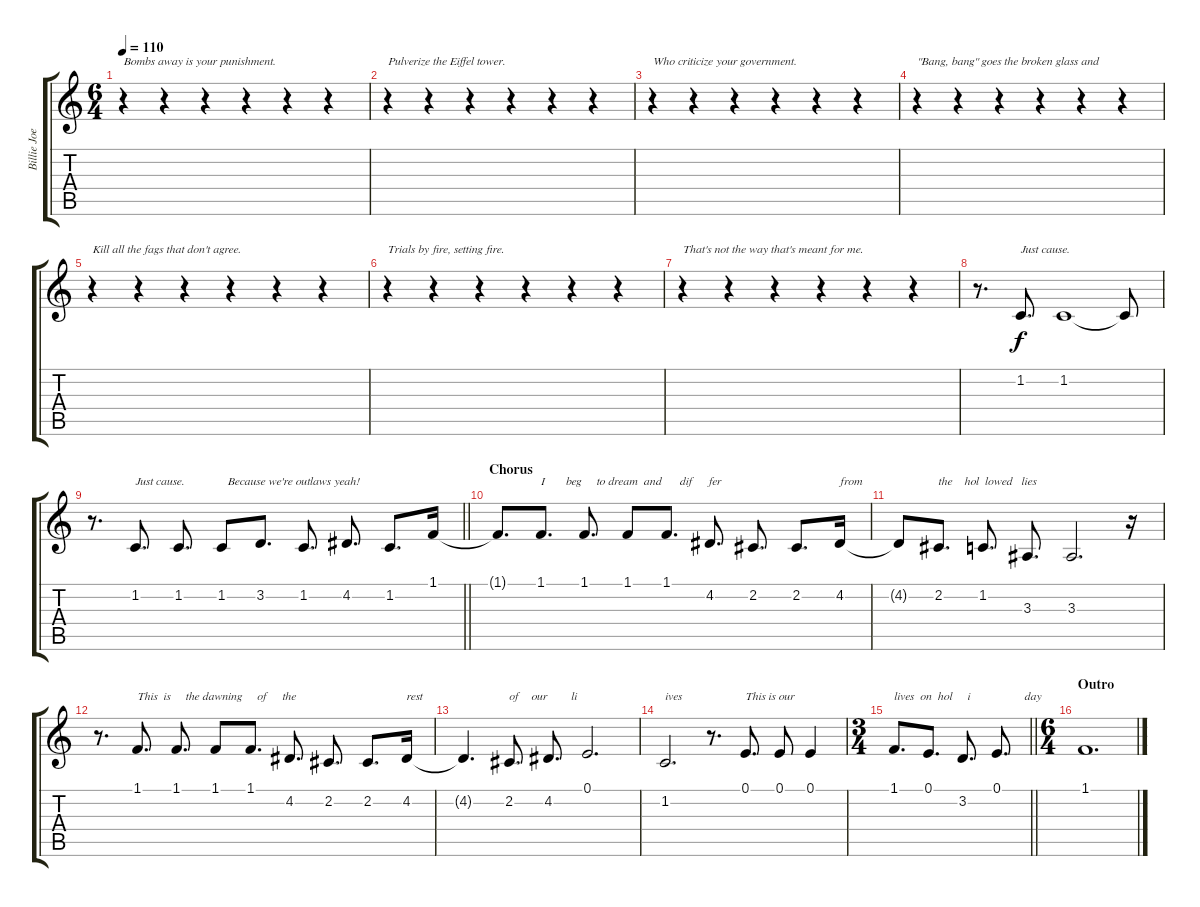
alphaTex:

\track ("Billie Joe Armstrong (Vocals)" "Billie Joe") {instrument lead2sawtooth}
\staff {score tabs}
\tuning (E4 B3 G3 D3 A2 E2) {hide}
\ts (6 4)
\tempo 110
\clef g2
\ks c
r.4{txt "Bombs away is your punishment." dy f} r.4 r.4 r.4 r.4 r.4 |
r.4{txt "Pulverize the Eiffel tower."} r.4 r.4 r.4 r.4 r.4 |
r.4{txt "Who criticize your government."} r.4 r.4 r.4 r.4 r.4 |
r.4{txt "\"Bang, bang\" goes the broken glass and"} r.4 r.4 r.4 r.4 r.4 |
r.4{txt "Kill all the fags that don't agree."} r.4 r.4 r.4 r.4 r.4 |
r.4{txt "Trials by fire, setting fire."} r.4 r.4 r.4 r.4 r.4 |
r.4{txt "That's not the way that's meant for me."} r.4 r.4 r.4 r.4 r.4 |
r.8{d} 1.2.8{d txt "Just cause."} 1.2.1 1.2{t}.8 |
\barLineRight lightlight
r.8{d} 1.2.8{d txt "Just cause."} 1.2.8{d} 1.2.8{txt "  Because we're outlaws yeah!"} 3.2.8{d} 1.2.8{d} 4.2.8{d} 1.2.8{d} 1.1.16 |
\section ("" "Chorus")
1.1{t}.8{d} 1.1.8{d txt "I       beg     to dream  and      dif     fer    "} 1.1.8{d} 1.1.8 1.1.8{d} 4.2.8{d} 2.2.8{d} 2.2.8{d} 4.2.16{txt "from"} |
4.2{t}.8 2.2.8{d txt "the    hol  lowed   lies"} 1.2.8{d} 3.3.8{d} 3.3.2{d} r.16 |
r.8{d} 1.1.8{d txt "This  is     the dawning     of     the"} 1.1.8{d} 1.1.8 1.1.8{d} 4.2.8{d} 2.2.8{d} 2.2.8{d} 4.2.16{txt "rest"} |
4.2{t}.4{d} 2.2.8{d txt "of    our        li"} 4.2.8{d} 0.1.2{d} |
1.2.2{d txt "ives"} r.8{d} 0.1.8{d txt "This is our"} 0.1.8 0.1.4 |
\ts (3 4)
\barLineRight lightlight
1.1.8{d txt "lives  on  hol     i                  day"} 0.1.8{d} 3.2.8{d} 0.1.8{d} |
\ts (6 4)
\section ("" "Outro")
1.1.1{d}
